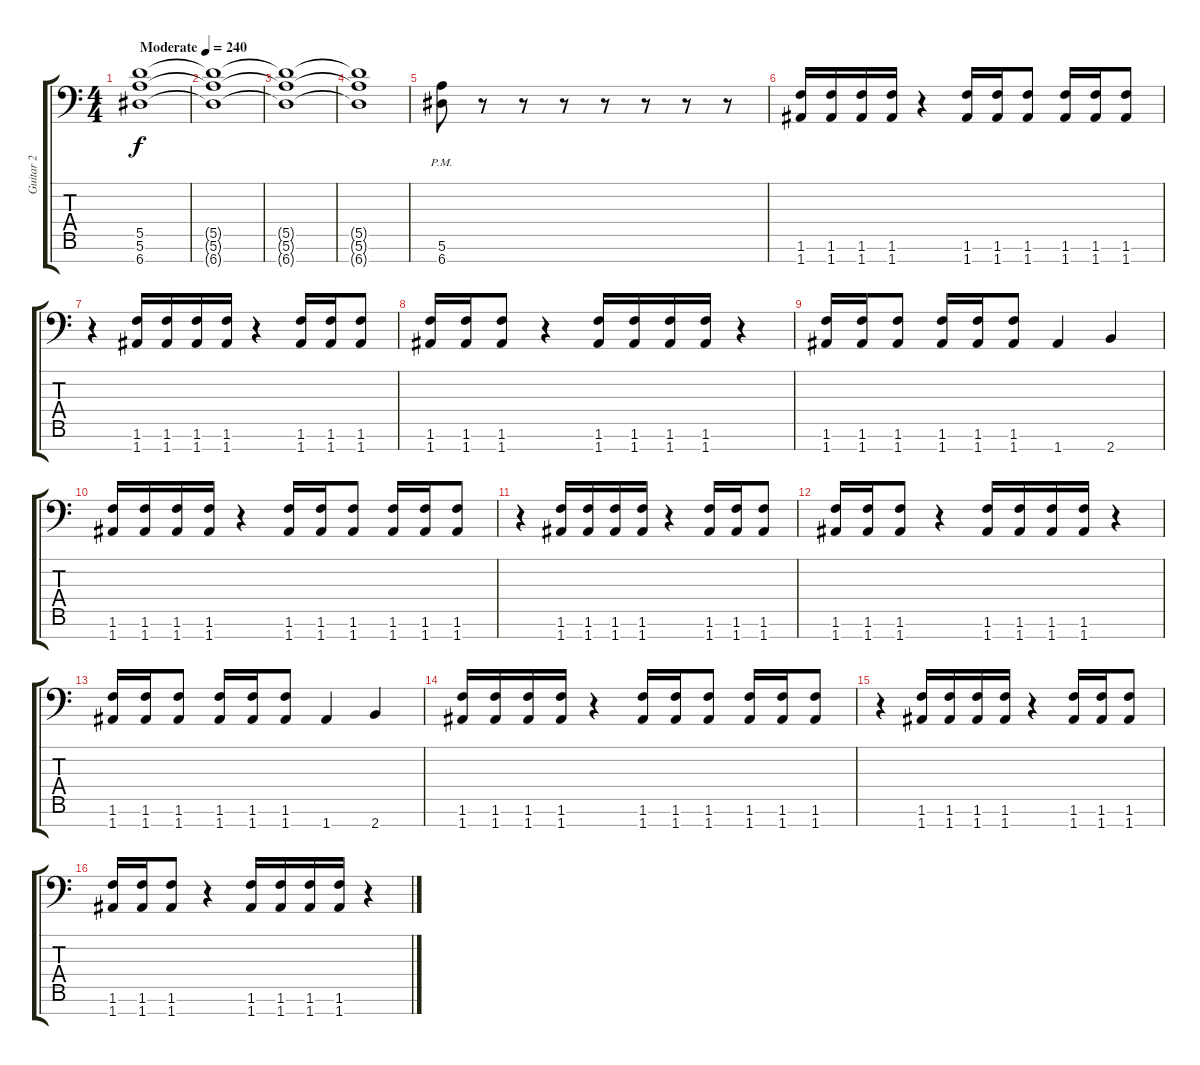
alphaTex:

\track ("Guitar 2" "Guitar 2") {instrument distortionguitar}
\staff {score tabs}
\tuning (E4 B3 Gb3 D3 A2 E2 A1) {hide}
\ts (4 4)
\tempo (240 "Moderate")
\clef f4
\ks c
(5.5 5.6 6.7).1{dy f instrument distortionguitar} |
(5.5{t} 5.6{t} 6.7{t}).1 |
(5.5{t} 5.6{t} 6.7{t}).1 |
(5.5{t} 5.6{t} 6.7{t}).1 |
(5.6{pm} 6.7).8 r.8 r.8 r.8 r.8 r.8 r.8 r.8 |
(1.6 1.7).16 (1.6 1.7).16 (1.6 1.7).16 (1.6 1.7).16 r.4 (1.6 1.7).16 (1.6 1.7).16 (1.6 1.7).8 (1.6 1.7).16 (1.6 1.7).16 (1.6 1.7).8 |
r.4 (1.6 1.7).16 (1.6 1.7).16 (1.6 1.7).16 (1.6 1.7).16 r.4 (1.6 1.7).16 (1.6 1.7).16 (1.6 1.7).8 |
(1.6 1.7).16 (1.6 1.7).16 (1.6 1.7).8 r.4 (1.6 1.7).16 (1.6 1.7).16 (1.6 1.7).16 (1.6 1.7).16 r.4 |
(1.6 1.7).16 (1.6 1.7).16 (1.6 1.7).8 (1.6 1.7).16 (1.6 1.7).16 (1.6 1.7).8 1.7.4 2.7.4 |
(1.6 1.7).16 (1.6 1.7).16 (1.6 1.7).16 (1.6 1.7).16 r.4 (1.6 1.7).16 (1.6 1.7).16 (1.6 1.7).8 (1.6 1.7).16 (1.6 1.7).16 (1.6 1.7).8 |
r.4 (1.6 1.7).16 (1.6 1.7).16 (1.6 1.7).16 (1.6 1.7).16 r.4 (1.6 1.7).16 (1.6 1.7).16 (1.6 1.7).8 |
(1.6 1.7).16 (1.6 1.7).16 (1.6 1.7).8 r.4 (1.6 1.7).16 (1.6 1.7).16 (1.6 1.7).16 (1.6 1.7).16 r.4 |
(1.6 1.7).16 (1.6 1.7).16 (1.6 1.7).8 (1.6 1.7).16 (1.6 1.7).16 (1.6 1.7).8 1.7.4 2.7.4 |
(1.6 1.7).16 (1.6 1.7).16 (1.6 1.7).16 (1.6 1.7).16 r.4 (1.6 1.7).16 (1.6 1.7).16 (1.6 1.7).8 (1.6 1.7).16 (1.6 1.7).16 (1.6 1.7).8 |
r.4 (1.6 1.7).16 (1.6 1.7).16 (1.6 1.7).16 (1.6 1.7).16 r.4 (1.6 1.7).16 (1.6 1.7).16 (1.6 1.7).8 |
(1.6 1.7).16 (1.6 1.7).16 (1.6 1.7).8 r.4 (1.6 1.7).16 (1.6 1.7).16 (1.6 1.7).16 (1.6 1.7).16 r.4
